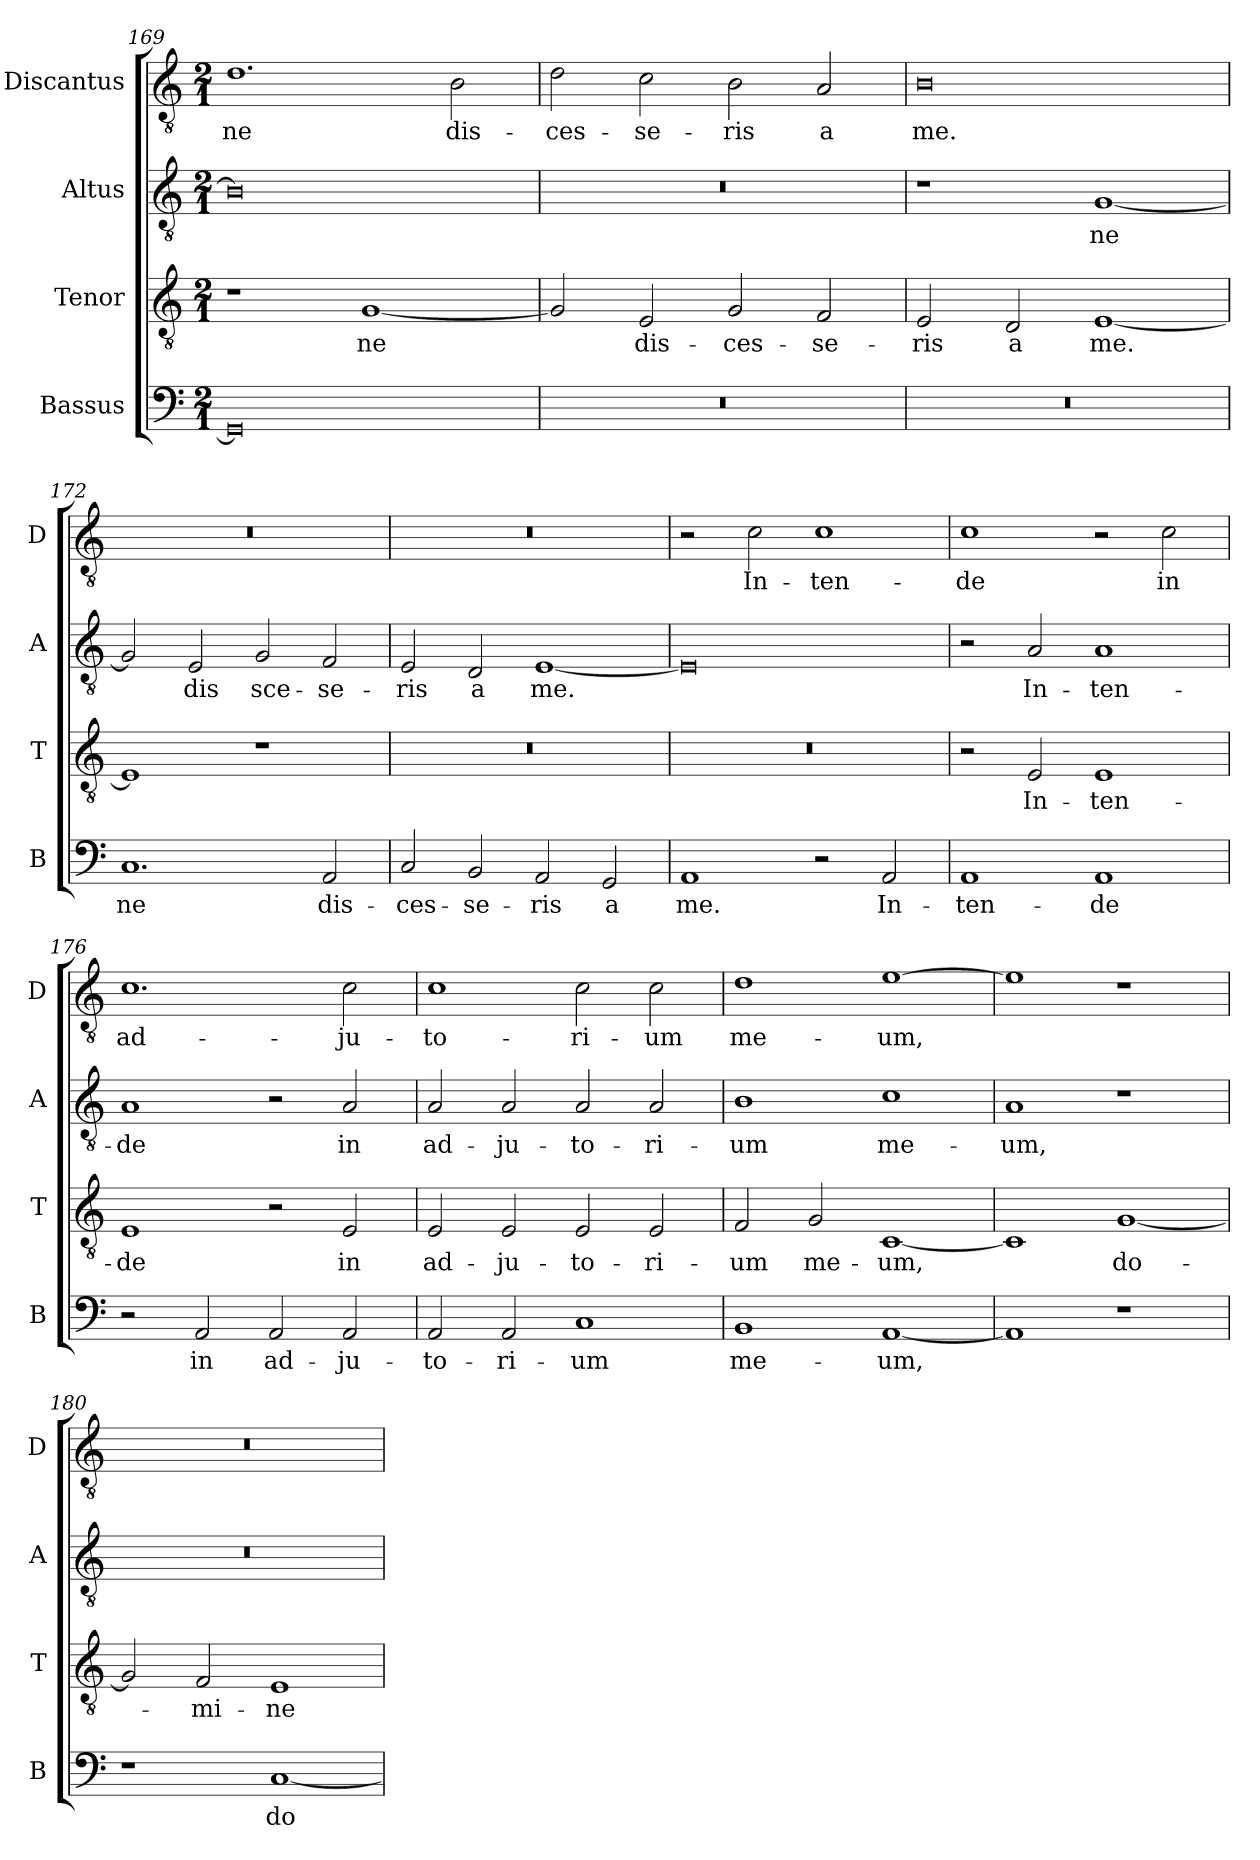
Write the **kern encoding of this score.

**kern	**text	**kern	**text	**kern	**text	**kern	**text
*part4	*part4	*part3	*part3	*part2	*part2	*part1	*part1
*staff4	*staff4	*staff3	*staff3	*staff2	*staff2	*staff1	*staff1
*I"Bassus	*	*I"Tenor	*	*I"Altus	*	*I"Discantus	*
*I'B	*	*I'T	*	*I'A	*	*I'D	*
*clefF4	*	*clefGv2	*	*clefGv2	*	*clefGv2	*
*k[]	*	*k[]	*	*k[]	*	*k[]	*
*M2/1	*	*M2/1	*	*M2/1	*	*M2/1	*
=169	=169	=169	=169	=169	=169	=169	=169
0GG]	.	1r	.	0B]	.	1.d	ne
.	.	[1G	ne	.	.	.	.
.	.	.	.	.	.	2B\	dis-
=170	=170	=170	=170	=170	=170	=170	=170
0r	.	2G/]	.	0r	.	2d\	-ces-
.	.	2E/	dis-	.	.	2c\	-se-
.	.	2G/	-ces-	.	.	2B\	-ris
.	.	2F/	-se-	.	.	2A/	a
=171	=171	=171	=171	=171	=171	=171	=171
0r	.	2E/	-ris	1r	.	0B	me.
.	.	2D/	a	.	.	.	.
.	.	[1E	me.	[1G	ne	.	.
=172	=172	=172	=172	=172	=172	=172	=172
1.C	ne	1E]	.	2G/]	.	0r	.
.	.	.	.	2E/	dis	.	.
.	.	1r	.	2G/	-sce-	.	.
2AA/	dis-	.	.	2F/	-se-	.	.
=173	=173	=173	=173	=173	=173	=173	=173
2C/	-ces-	0r	.	2E/	-ris	0r	.
2BB/	-se-	.	.	2D/	a	.	.
2AA/	-ris	.	.	[1E	me.	.	.
2GG/	a	.	.	.	.	.	.
=174	=174	=174	=174	=174	=174	=174	=174
1AA	me.	0r	.	0E]	.	2r	.
.	.	.	.	.	.	2c\	In-
2r	.	.	.	.	.	1c	-ten-
2AA/	In-	.	.	.	.	.	.
=175	=175	=175	=175	=175	=175	=175	=175
1AA	-ten-	2r	.	2r	.	1c	-de
.	.	2E/	In-	2A/	In-	.	.
1AA	-de	1E	-ten-	1A	-ten-	2r	.
.	.	.	.	.	.	2c\	in
=176	=176	=176	=176	=176	=176	=176	=176
2r	.	1E	-de	1A	-de	1.c	ad-
2AA/	in	.	.	.	.	.	.
2AA/	ad-	2r	.	2r	.	.	.
2AA/	-ju-	2E/	in	2A/	in	2c\	-ju-
=177	=177	=177	=177	=177	=177	=177	=177
2AA/	-to-	2E/	ad-	2A/	ad-	1c	-to-
2AA/	-ri-	2E/	-ju-	2A/	-ju-	.	.
1C	-um	2E/	-to-	2A/	-to-	2c\	-ri-
.	.	2E/	-ri-	2A/	-ri-	2c\	-um
=178	=178	=178	=178	=178	=178	=178	=178
1BB	me-	2F/	-um	1B	-um	1d	me-
.	.	2G/	me-	.	.	.	.
[1AA	-um,	[1C	-um,	1c	me-	[1e	-um,
=179	=179	=179	=179	=179	=179	=179	=179
1AA]	.	1C]	.	1A	-um,	1e]	.
1r	.	[1G	do-	1r	.	1r	.
=180	=180	=180	=180	=180	=180	=180	=180
1r	.	2G/]	.	0r	.	0r	.
.	.	2F/	-mi-	.	.	.	.
[1C	do-	1E	-ne	.	.	.	.
=	=	=	=	=	=	=	=
*-	*-	*-	*-	*-	*-	*-	*-
